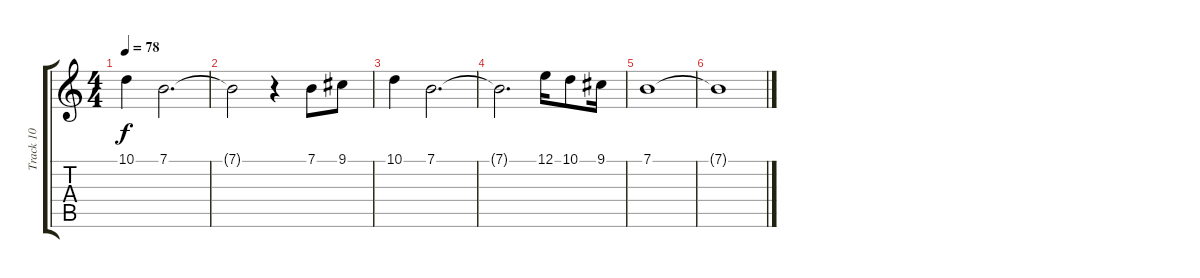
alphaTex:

\track ("Track 10" "Track 10") {instrument tremolostrings}
\staff {score tabs}
\tuning (E4 B3 G3 D3 A2 E2) {hide}
\ts (4 4)
\tempo 78
\clef g2
\ks c
10.1.4{dy f} 7.1.2{d} |
7.1{t}.2 r.4 7.1.8 9.1.8 |
10.1.4 7.1.2{d} |
7.1{t}.2{d} 12.1.16 10.1.8 9.1.16 |
7.1.1 |
7.1{t}.1
